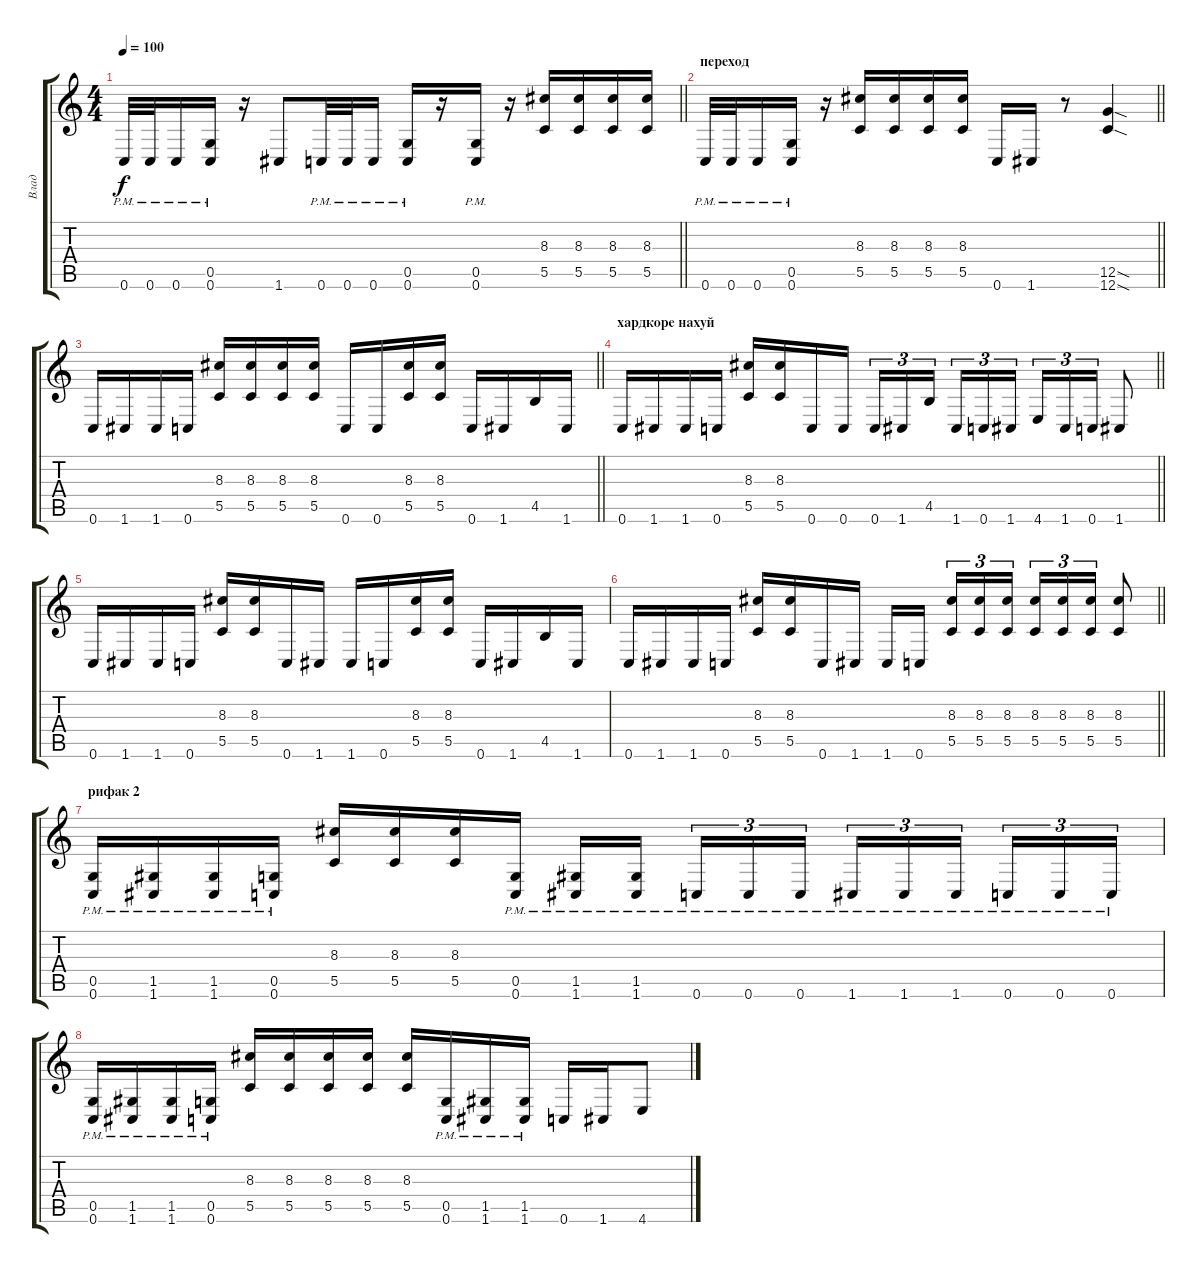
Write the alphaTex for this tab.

\track ("Влад" "Влад") {instrument distortionguitar}
\staff {score tabs}
\tuning (D4 A3 F3 C3 G2 C2) {hide}
\ts (4 4)
\tempo 100
\clef g2
\barLineRight lightlight
\ks c
0.6{pm}.32{dy f} 0.6{pm}.32 0.6{pm}.16 (0.5{pm} 0.6{pm}).16 r.16 1.6.8 0.6{pm}.32 0.6{pm}.32 0.6{pm}.16 (0.5{pm} 0.6{pm}).16 r.16 (0.5{pm} 0.6{pm}).16 r.16 (8.3 5.5).16 (8.3 5.5).16 (8.3 5.5).16 (8.3 5.5).16 |
\section ("" "переход")
\barLineRight lightlight
0.6{pm}.32 0.6{pm}.32 0.6{pm}.16 (0.5{pm} 0.6{pm}).16 r.16 (8.3 5.5).16 (8.3 5.5).16 (8.3 5.5).16 (8.3 5.5).16 0.6.16 1.6.16 r.8 (12.5{sod} 12.6{sod}).4 |
\barLineRight lightlight
0.6.16 1.6.16 1.6.16 0.6.16 (8.3 5.5).16 (8.3 5.5).16 (8.3 5.5).16 (8.3 5.5).16 0.6.16 0.6.16 (8.3 5.5).16 (8.3 5.5).16 0.6.16 1.6.16 4.5.16 1.6.16 |
\section ("" "хардкоре нахуй")
\barLineRight lightlight
0.6.16 1.6.16 1.6.16 0.6.16 (8.3 5.5).16 (8.3 5.5).16 0.6.16 0.6.16 0.6.16{tu (3 2)} 1.6.16{tu (3 2)} 4.5.16{tu (3 2) beam splitsecondary} 1.6.16{tu (3 2)} 0.6.16{tu (3 2)} 1.6.16{tu (3 2)} 4.6.16{tu (3 2)} 1.6.16{tu (3 2)} 0.6.16{tu (3 2)} 1.6.8 |
0.6.16 1.6.16 1.6.16 0.6.16 (8.3 5.5).16 (8.3 5.5).16 0.6.16 1.6.16 1.6.16 0.6.16 (8.3 5.5).16 (8.3 5.5).16 0.6.16 1.6.16 4.5.16 1.6.16 |
\barLineRight lightlight
0.6.16 1.6.16 1.6.16 0.6.16 (8.3 5.5).16 (8.3 5.5).16 0.6.16 1.6.16 1.6.16 0.6.16{beam splitsecondary} (8.3 5.5).16{tu (3 2)} (8.3 5.5).16{tu (3 2)} (8.3 5.5).16{tu (3 2)} (8.3 5.5).16{tu (3 2)} (8.3 5.5).16{tu (3 2)} (8.3 5.5).16{tu (3 2)} (8.3 5.5).8 |
\section ("" "рифак 2")
(0.5{pm} 0.6{pm}).16 (1.5{pm} 1.6{pm}).16 (1.5{pm} 1.6{pm}).16 (0.5{pm} 0.6{pm}).16 (8.3 5.5).16 (8.3 5.5).16 (8.3 5.5).16 (0.5{pm} 0.6{pm}).16 (1.5{pm} 1.6{pm}).16 (1.5{pm} 1.6{pm}).16{beam splitsecondary} 0.6{pm}.16{tu (3 2)} 0.6{pm}.16{tu (3 2)} 0.6{pm}.16{tu (3 2)} 1.6{pm}.16{tu (3 2)} 1.6{pm}.16{tu (3 2)} 1.6{pm}.16{tu (3 2) beam splitsecondary} 0.6{pm}.16{tu (3 2)} 0.6{pm}.16{tu (3 2)} 0.6{pm}.16{tu (3 2)} |
(0.5{pm} 0.6{pm}).16 (1.5{pm} 1.6{pm}).16 (1.5{pm} 1.6{pm}).16 (0.5{pm} 0.6{pm}).16 (8.3 5.5).16 (8.3 5.5).16 (8.3 5.5).16 (8.3 5.5).16 (8.3 5.5).16 (0.5{pm} 0.6{pm}).16 (1.5{pm} 1.6{pm}).16 (1.5{pm} 1.6{pm}).16 0.6.16 1.6.16 4.6.8
